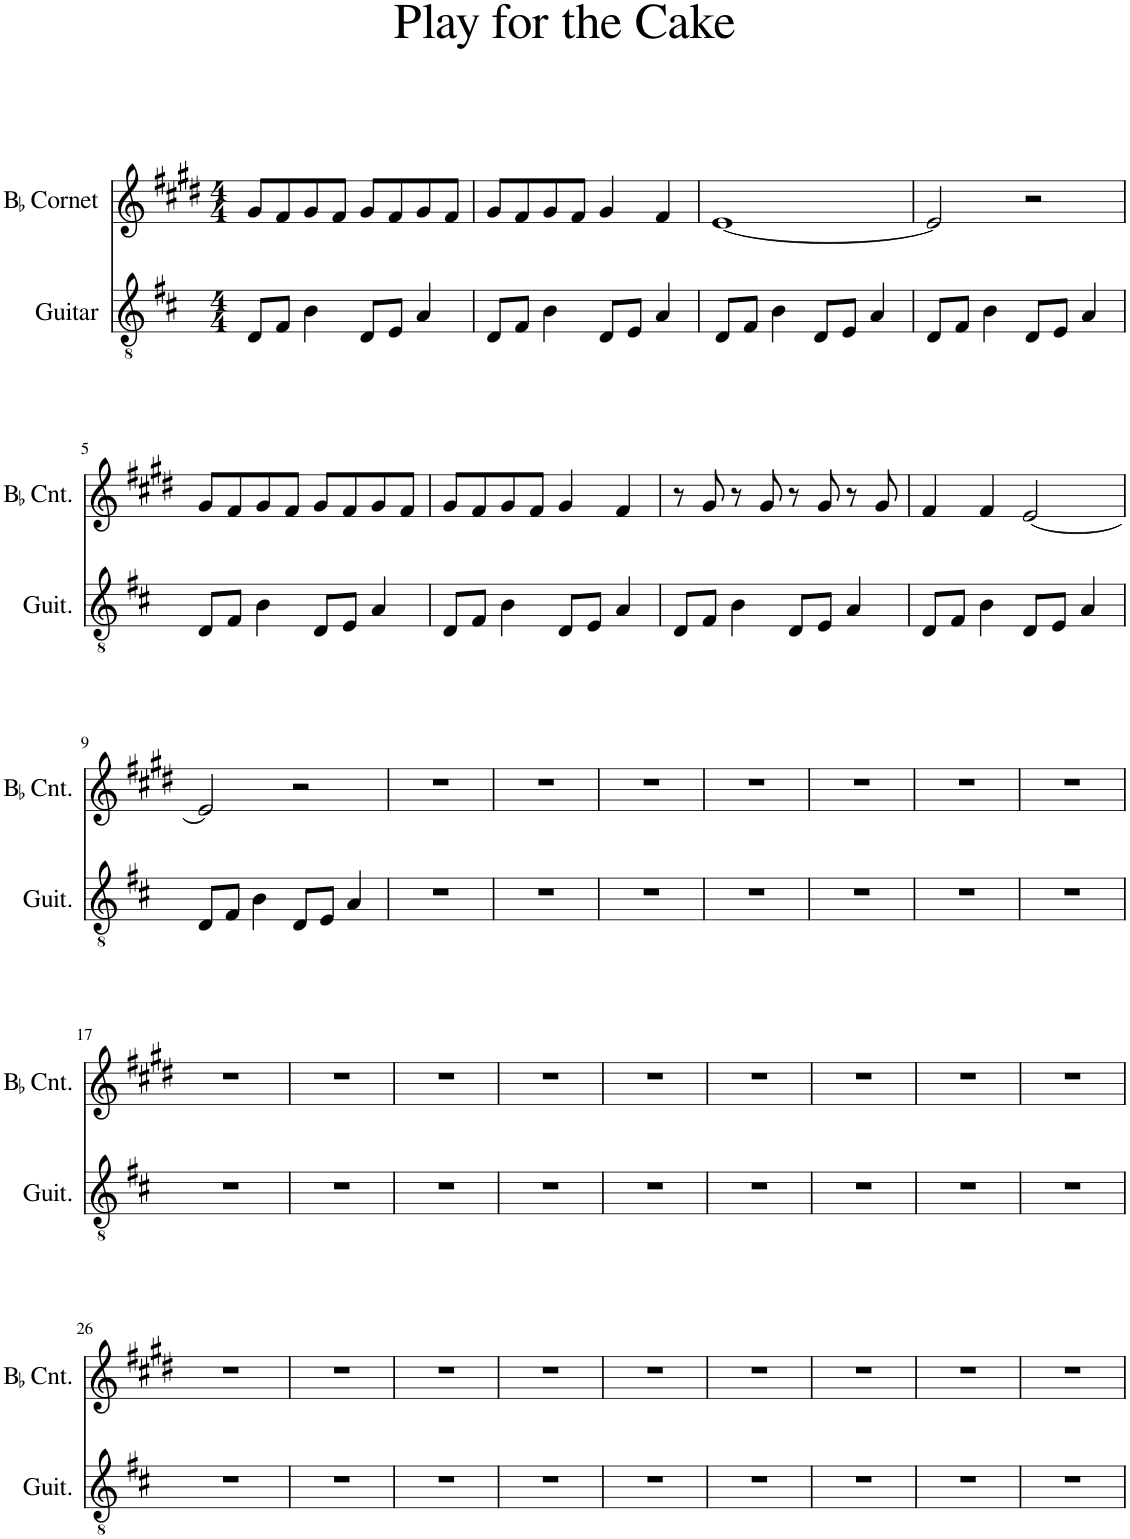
**kern	**kern
*part2	*part1
*staff2	*staff1
*I"Guitar	*I"BaccidentalFlat Cornet
*I'Guit.	*I'BaccidentalFlat Cnt.
*clefGv2	*clefG2
*	*Trd1c2
*k[f#c#]	*k[f#c#g#d#]
*M4/4	*M4/4
=1	=1
8D/L	8g#/L
8F#/J	8f#/
4B\	8g#/
.	8f#/J
8D/L	8g#/L
8E/J	8f#/
4A/	8g#/
.	8f#/J
=2	=2
8D/L	8g#/L
8F#/J	8f#/
4B\	8g#/
.	8f#/J
8D/L	4g#/
8E/J	.
4A/	4f#/
=3	=3
8D/L	[1e
8F#/J	.
4B\	.
8D/L	.
8E/J	.
4A/	.
=4	=4
8D/L	2e/]
8F#/J	.
4B\	.
8D/L	2r
8E/J	.
4A/	.
!!LO:LB:g=z
=5	=5
8D/L	8g#/L
8F#/J	8f#/
4B\	8g#/
.	8f#/J
8D/L	8g#/L
8E/J	8f#/
4A/	8g#/
.	8f#/J
=6	=6
8D/L	8g#/L
8F#/J	8f#/
4B\	8g#/
.	8f#/J
8D/L	4g#/
8E/J	.
4A/	4f#/
=7	=7
8D/L	8r
8F#/J	8g#/
4B\	8r
.	8g#/
8D/L	8r
8E/J	8g#/
4A/	8r
.	8g#/
=8	=8
8D/L	4f#/
8F#/J	.
4B\	4f#/
8D/L	[2e/
8E/J	.
4A/	.
!!LO:LB:g=z
=9	=9
8D/L	2e/]
8F#/J	.
4B\	.
8D/L	2r
8E/J	.
4A/	.
=10	=10
1r	1r
=11	=11
1r	1r
=12	=12
1r	1r
=13	=13
1r	1r
=14	=14
1r	1r
=15	=15
1r	1r
=16	=16
1r	1r
!!LO:LB:g=z
=17	=17
1r	1r
=18	=18
1r	1r
=19	=19
1r	1r
=20	=20
1r	1r
=21	=21
1r	1r
=22	=22
1r	1r
=23	=23
1r	1r
=24	=24
1r	1r
=25	=25
1r	1r
!!LO:LB:g=z
=26	=26
1r	1r
=27	=27
1r	1r
=28	=28
1r	1r
=29	=29
1r	1r
=30	=30
1r	1r
=31	=31
1r	1r
=32	=32
1r	1r
=33	=33
1r	1r
=34	=34
1r	1r
=	=
*-	*-
